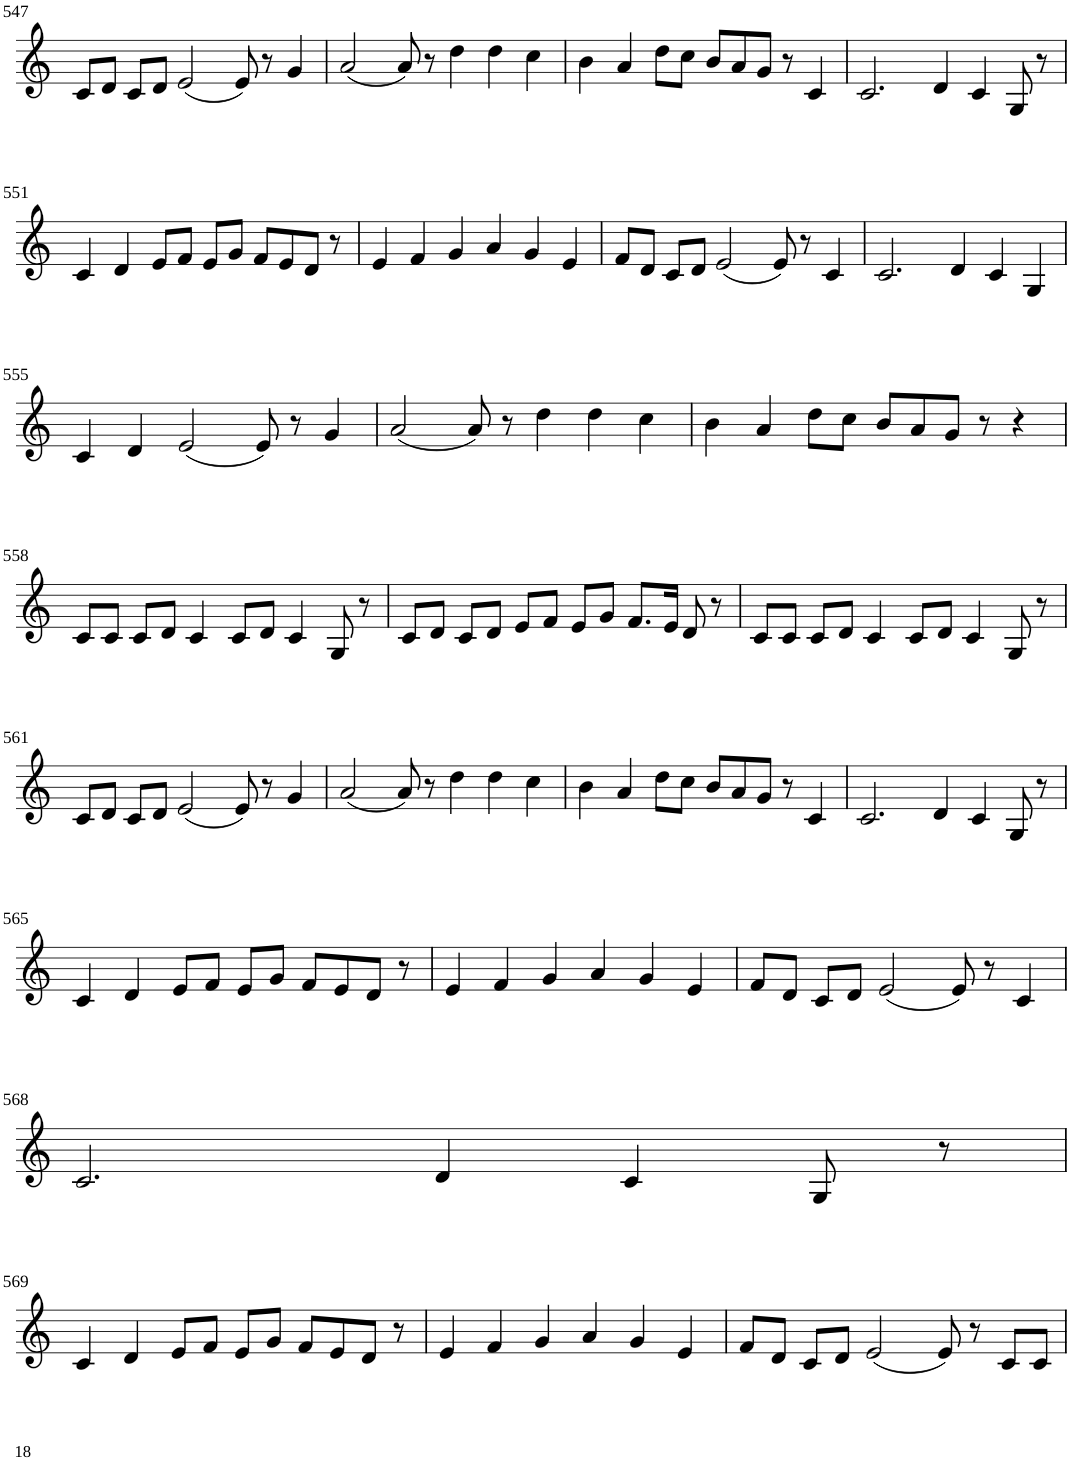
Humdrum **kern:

**kern
*part1
*staff1
*I"Violin
!!LO:PB:g=z
*clefG2
*k[]
*M6/4
=547
8c/L
8d/J
8c/L
8d/J
(2e/
8e/)
8r
4g/
=548
(2a/
8a/)
8r
4dd\
4dd\
4cc\
=549
4b\
4a/
8dd\L
8cc\J
8b/L
8a/
8g/J
8r
4c/
=550
2.c/
4d/
4c/
8G/
8r
!!LO:LB:g=z
=551
4c/
4d/
8e/L
8f/J
8e/L
8g/J
8f/L
8e/
8d/J
8r
=552
4e/
4f/
4g/
4a/
4g/
4e/
=553
8f/L
8d/J
8c/L
8d/J
(2e/
8e/)
8r
4c/
=554
2.c/
4d/
4c/
4G/
!!LO:LB:g=z
=555
4c/
4d/
(2e/
8e/)
8r
4g/
=556
(2a/
8a/)
8r
4dd\
4dd\
4cc\
=557
4b\
4a/
8dd\L
8cc\J
8b/L
8a/
8g/J
8r
4r
!!LO:LB:g=z
=558
8c/L
8c/J
8c/L
8d/J
4c/
8c/L
8d/J
4c/
8G/
8r
=559
8c/L
8d/J
8c/L
8d/J
8e/L
8f/J
8e/L
8g/J
8.f/L
16e/Jk
8d/
8r
=560
8c/L
8c/J
8c/L
8d/J
4c/
8c/L
8d/J
4c/
8G/
8r
!!LO:LB:g=z
=561
8c/L
8d/J
8c/L
8d/J
(2e/
8e/)
8r
4g/
=562
(2a/
8a/)
8r
4dd\
4dd\
4cc\
=563
4b\
4a/
8dd\L
8cc\J
8b/L
8a/
8g/J
8r
4c/
=564
2.c/
4d/
4c/
8G/
8r
!!LO:LB:g=z
=565
4c/
4d/
8e/L
8f/J
8e/L
8g/J
8f/L
8e/
8d/J
8r
=566
4e/
4f/
4g/
4a/
4g/
4e/
=567
8f/L
8d/J
8c/L
8d/J
(2e/
8e/)
8r
4c/
!!LO:LB:g=z
=568
2.c/
4d/
4c/
8G/
8r
!!LO:LB:g=z
=569
4c/
4d/
8e/L
8f/J
8e/L
8g/J
8f/L
8e/
8d/J
8r
=570
4e/
4f/
4g/
4a/
4g/
4e/
=571
8f/L
8d/J
8c/L
8d/J
(2e/
8e/)
8r
8c/L
8c/J
=
*-
